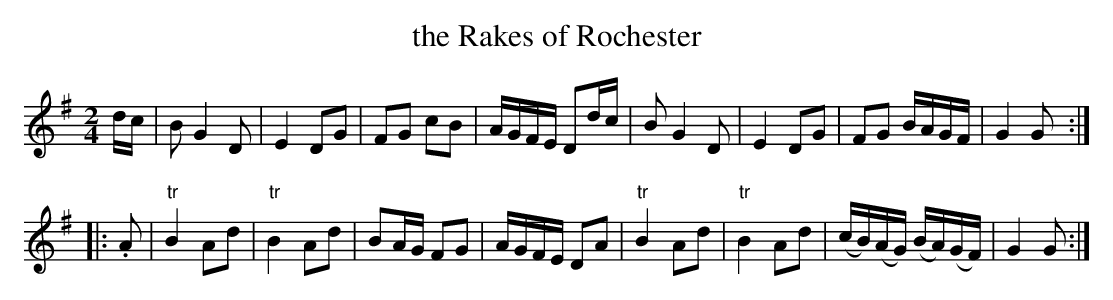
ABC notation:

X:1
T:the Rakes of Rochester
M:2/4
K:G major
dc|\
B2G4D2| E4 D2G2| F2G2 c2B2| AGFE D2dc|\
B2G4 D2| E4 D2G2| F2G2 BAGF| G4 G2::
.A2|\
"tr"B4 A2d2| "tr"B4 A2d2| B2AG F2G2| AGFE D2A2|\
"tr"B4 A2d2| "tr"B4 A2d2| (cB)(AG) (BA)(GF)| G4 G2:|
